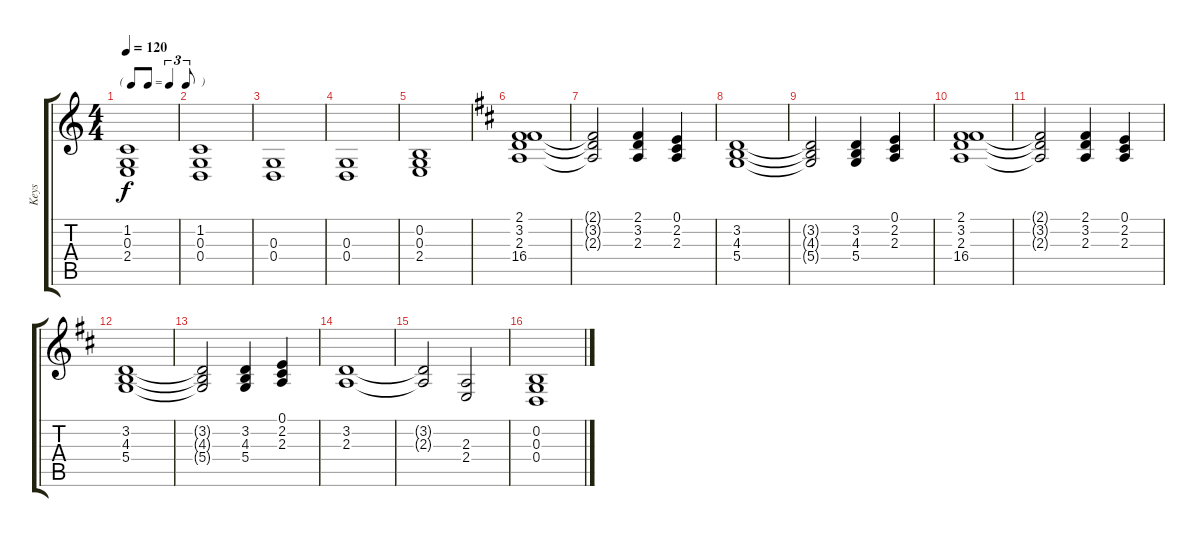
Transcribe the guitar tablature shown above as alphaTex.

\track ("Keys" "Keys") {instrument churchorgan}
\staff {score tabs}
\tuning (E4 B3 G3 D3 A2 E2) {hide}
\ts (4 4)
\tf triplet8th
\tempo 120
\clef g2
\ks c
(1.2{t} 0.3{t} 2.4{t}).1{dy f} |
(1.2 0.3 0.4).1 |
(0.3 0.4).1 |
(0.3 0.4).1 |
(0.2 0.3 2.4).1 |
\ks d
(2.1 3.2 2.3 16.4).1 |
(2.1{t} 3.2{t} 2.3{t}).2 (2.1 3.2 2.3).4 (0.1 2.2 2.3).4 |
(3.2 4.3 5.4).1 |
(3.2{t} 4.3{t} 5.4{t}).2 (3.2 4.3 5.4).4 (0.1 2.2 2.3).4 |
(2.1 3.2 2.3 16.4).1 |
(2.1{t} 3.2{t} 2.3{t}).2 (2.1 3.2 2.3).4 (0.1 2.2 2.3).4 |
(3.2 4.3 5.4).1 |
(3.2{t} 4.3{t} 5.4{t}).2 (3.2 4.3 5.4).4 (0.1 2.2 2.3).4 |
(3.2 2.3).1 |
(3.2{t} 2.3{t}).2 (2.3 2.4).2 |
(0.2 0.3 0.4).1
